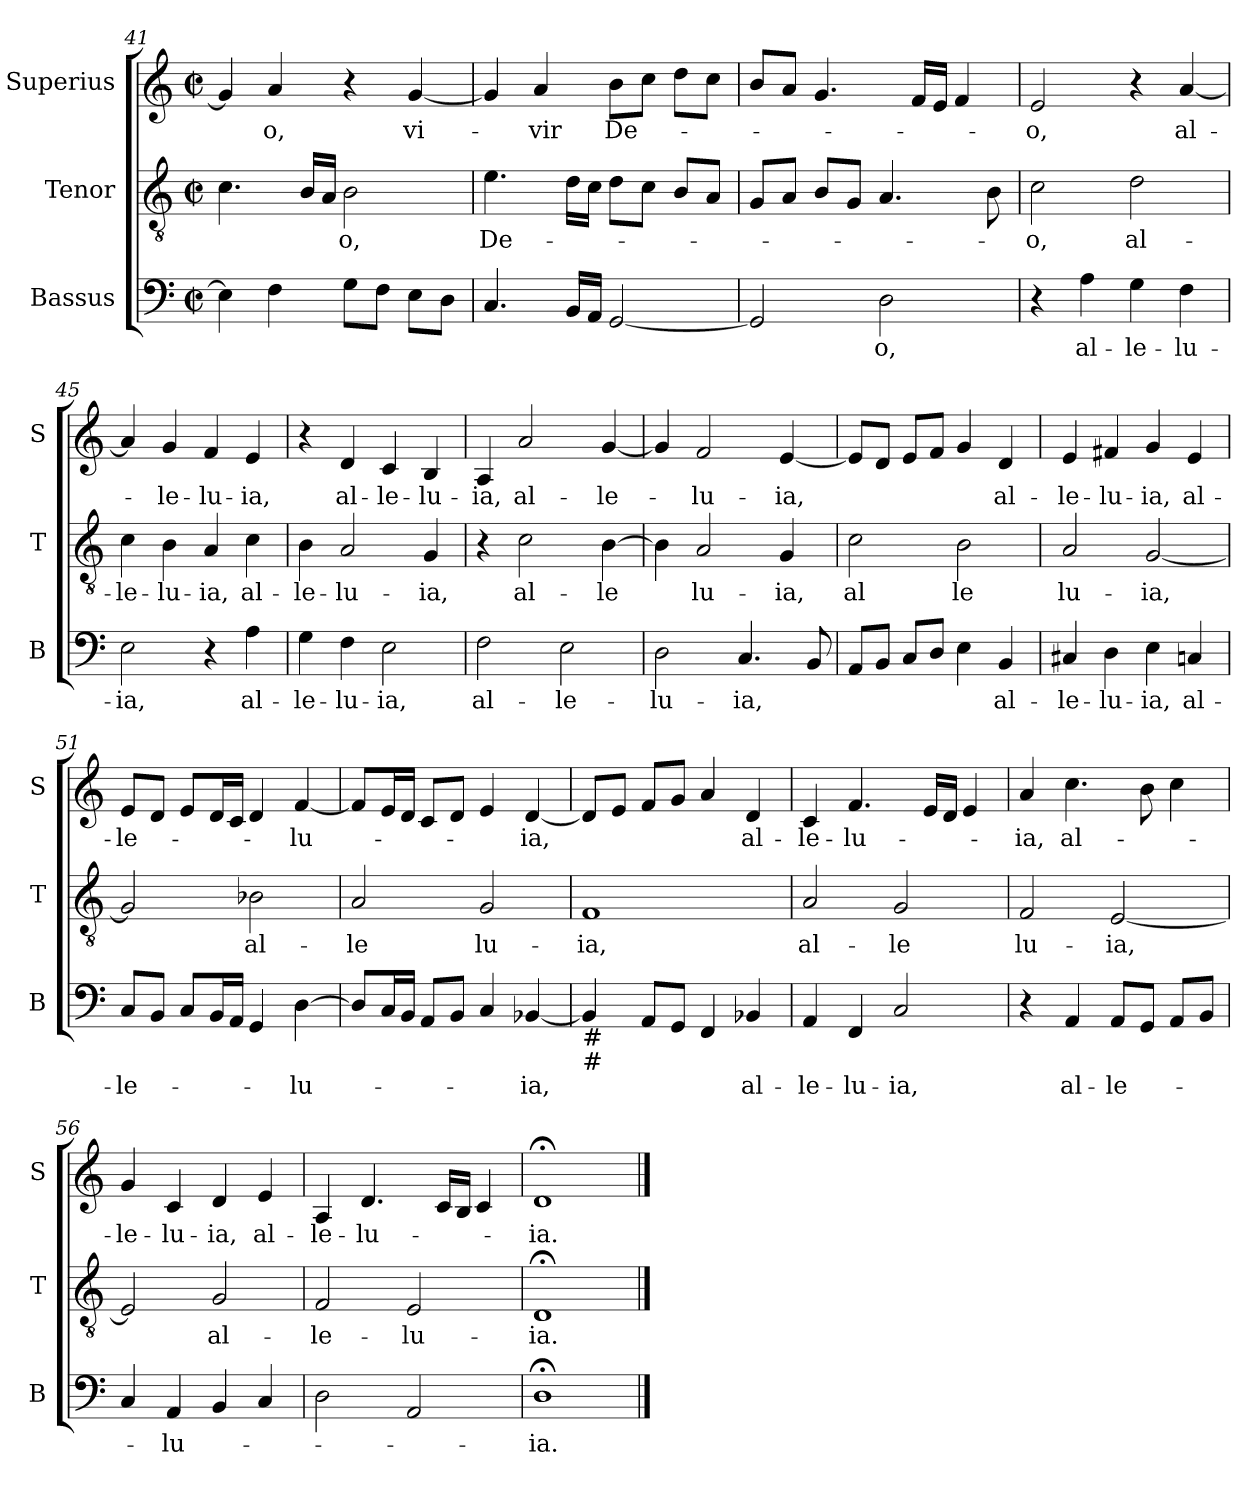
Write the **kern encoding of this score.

**kern	**text	**kern	**text	**kern	**text
*part3	*part3	*part2	*part2	*part1	*part1
*staff3	*staff3	*staff2	*staff2	*staff1	*staff1
*I"Bassus	*	*I"Tenor	*	*I"Superius	*
*I'B	*	*I'T	*	*I'S	*
*clefF4	*	*clefGv2	*	*clefG2	*
*k[]	*	*k[]	*	*k[]	*
*C:	*	*C:	*	*C:	*
*M2/2	*	*M2/2	*	*M2/2	*
*met(c|)	*	*met(c|)	*	*met(c|)	*
=41	=41	=41	=41	=41	=41
4E\]	.	4.c\	.	4g/]	.
!	!	!	!	!	!LO:LY:b
4F\	.	.	.	4a/	-o,
.	.	16B/LL	.	.	.
.	.	16A/JJ	.	.	.
!	!	!	!LO:LY:b	!	!
8G\L	.	2B\	-o,	4r	.
8F\J	.	.	.	.	.
!	!	!	!	!	!LO:LY:b
8E\L	.	.	.	[4g/	vi-
8D\J	.	.	.	.	.
=42	=42	=42	=42	=42	=42
!	!	!	!LO:LY:b	!	!
4.C/	.	4.e\	De-	4g/]	.
!	!	!	!	!	!LO:LY:b
.	.	.	.	4a/	-vir
16BB/LL	.	16d\LL	.	.	.
16AA/JJ	.	16c\JJ	.	.	.
!	!	!	!	!	!LO:LY:b
[2GG/	.	8d\L	.	8b\L	De-
.	.	8c\J	.	8cc\J	.
.	.	8B/L	.	8dd\L	.
.	.	8A/J	.	8cc\J	.
!!LO:LB:g=z
=43	=43	=43	=43	=43	=43
2GG/]	.	8G/L	.	8b/L	.
.	.	8A/J	.	8a/J	.
.	.	8B/L	.	4.g/	.
.	.	8G/J	.	.	.
!	!LO:LY:b	!	!	!	!
2D\	-o,	4.A/	.	.	.
.	.	.	.	16f/LL	.
.	.	.	.	16e/JJ	.
.	.	.	.	4f/	.
.	.	8B\	.	.	.
=44	=44	=44	=44	=44	=44
!	!	!	!LO:LY:b	!	!LO:LY:b
4r	.	2c\	-o,	2e/	-o,
!	!LO:LY:b	!	!	!	!
4A\	al-	.	.	.	.
!	!LO:LY:b	!	!LO:LY:b	!	!
4G\	-le-	2d\	al-	4r	.
!	!LO:LY:b	!	!	!	!LO:LY:b
4F\	-lu-	.	.	[4a/	al-
=45	=45	=45	=45	=45	=45
!	!LO:LY:b	!	!LO:LY:b	!	!
2E\	-ia,	4c\	-le-	4a/]	.
!	!	!	!LO:LY:b	!	!LO:LY:b
.	.	4B\	-lu-	4g/	-le-
!	!	!	!LO:LY:b	!	!LO:LY:b
4r	.	4A/	-ia,	4f/	-lu-
!	!LO:LY:b	!	!LO:LY:b	!	!LO:LY:b
4A\	al-	4c\	al-	4e/	-ia,
=46	=46	=46	=46	=46	=46
!	!LO:LY:b	!	!LO:LY:b	!	!
4G\	-le-	4B\	-le-	4r	.
!	!LO:LY:b	!	!LO:LY:b	!	!LO:LY:b
4F\	-lu-	2A/	-lu-	4d/	al-
!	!LO:LY:b	!	!	!	!LO:LY:b
2E\	-ia,	.	.	4c/	-le-
!	!	!	!LO:LY:b	!	!LO:LY:b
.	.	4G/	-ia,	4B/	-lu-
=47	=47	=47	=47	=47	=47
!	!LO:LY:b	!	!	!	!LO:LY:b
2F\	al-	4r	.	4A/	-ia,
!	!	!	!LO:LY:b	!	!LO:LY:b
.	.	2c\	al-	2a/	al-
!	!LO:LY:b	!	!	!	!
2E\	-le-	.	.	.	.
!	!	!	!LO:LY:b	!	!LO:LY:b
.	.	[4B\	-le	[4g/	-le-
=48	=48	=48	=48	=48	=48
!	!LO:LY:b	!	!	!	!
2D\	-lu-	4B\]	.	4g/]	.
!	!	!	!LO:LY:b	!	!LO:LY:b
.	.	2A/	lu-	2f/	-lu-
!	!LO:LY:b	!	!	!	!
4.C/	-ia,	.	.	.	.
!	!	!	!LO:LY:b	!	!LO:LY:b
.	.	4G/	-ia,	[4e/	-ia,
8BB/	.	.	.	.	.
!!LO:LB:g=z
=49	=49	=49	=49	=49	=49
!	!	!	!LO:LY:b	!	!
8AA/L	.	2c\	al	8e/L]	.
8BB/J	.	.	.	8d/J	.
8C/L	.	.	.	8e/L	.
8D/J	.	.	.	8f/J	.
!	!	!	!LO:LY:b	!	!
4E\	.	2B\	le	4g/	.
!	!LO:LY:b	!	!	!	!LO:LY:b
4BB/	al-	.	.	4d/	al-
=50	=50	=50	=50	=50	=50
!	!LO:LY:b	!	!LO:LY:b	!	!LO:LY:b
4C#X/	-le-	2A/	lu-	4e/	-le-
!	!LO:LY:b	!	!	!	!LO:LY:b
4D\	-lu-	.	.	4f#X/	-lu-
!	!LO:LY:b	!	!LO:LY:b	!	!LO:LY:b
4E\	-ia,	[2G/	-ia,	4g/	-ia,
!	!LO:LY:b	!	!	!	!LO:LY:b
4Cn/	al-	.	.	4e/	al-
=51	=51	=51	=51	=51	=51
!	!LO:LY:b	!	!	!	!LO:LY:b
8C/L	-le-	2G/]	.	8e/L	-le-
8BB/J	.	.	.	8d/J	.
8C/L	.	.	.	8e/L	.
16BB/L	.	.	.	16d/L	.
16AA/JJ	.	.	.	16c/JJ	.
!	!	!	!LO:LY:b	!	!
4GG/	.	2B-X\	al-	4d/	.
!	!LO:LY:b	!	!	!	!LO:LY:b
[4D\	-lu-	.	.	[4f/	-lu-
=52	=52	=52	=52	=52	=52
!	!	!	!LO:LY:b	!	!
8D/L]	.	2A/	-le	8f/L]	.
16C/L	.	.	.	16e/L	.
16BB/JJ	.	.	.	16d/JJ	.
8AA/L	.	.	.	8c/L	.
8BB/J	.	.	.	8d/J	.
!	!	!	!LO:LY:b	!	!
4C/	.	2G/	lu-	4e/	.
!	!LO:LY:b	!	!	!	!LO:LY:b
[4BB-X/	-ia,	.	.	[4d/	-ia,
=53	=53	=53	=53	=53	=53
!LO:TX:b:t=#	!	!	!	!	!
!LO:TX:b:t=#	!	!	!	!	!
!	!	!	!LO:LY:b	!	!
4BB-/]	.	1F	-ia,	8d/L]	.
.	.	.	.	8e/J	.
8AA/L	.	.	.	8f/L	.
8GG/J	.	.	.	8g/J	.
4FF/	.	.	.	4a/	.
!	!LO:LY:b	!	!	!	!LO:LY:b
4BB-X/	al-	.	.	4d/	al-
!!LO:LB:g=z
=54	=54	=54	=54	=54	=54
!	!LO:LY:b	!	!LO:LY:b	!	!LO:LY:b
4AA/	-le-	2A/	al-	4c/	-le-
!	!LO:LY:b	!	!	!	!LO:LY:b
4FF/	-lu-	.	.	4.f/	-lu-
!	!LO:LY:b	!	!LO:LY:b	!	!
2C/	-ia,	2G/	-le	.	.
.	.	.	.	16e/LL	.
.	.	.	.	16d/JJ	.
.	.	.	.	4e/	.
=55	=55	=55	=55	=55	=55
!	!	!	!LO:LY:b	!	!LO:LY:b
4r	.	2F/	lu-	4a/	-ia,
!	!LO:LY:b	!	!	!	!LO:LY:b
4AA/	al-	.	.	4.cc\	al-
!	!LO:LY:b	!	!LO:LY:b	!	!
8AA/L	-le-	[2E/	-ia,	.	.
8GG/J	.	.	.	8b\	.
8AA/L	.	.	.	4cc\	.
8BB/J	.	.	.	.	.
=56	=56	=56	=56	=56	=56
!	!	!	!	!	!LO:LY:b
4C/	.	2E/]	.	4g/	-le-
!	!LO:LY:b	!	!	!	!LO:LY:b
4AA/	-lu-	.	.	4c/	-lu-
!	!	!	!LO:LY:b	!	!LO:LY:b
4BB/	.	2G/	al-	4d/	-ia,
!	!	!	!	!	!LO:LY:b
4C/	.	.	.	4e/	al-
=57	=57	=57	=57	=57	=57
!	!	!	!LO:LY:b	!	!LO:LY:b
2D\	.	2F/	-le-	4A/	-le-
!	!	!	!	!	!LO:LY:b
.	.	.	.	4.d/	-lu-
!	!	!	!LO:LY:b	!	!
2AA/	.	2E/	-lu-	.	.
.	.	.	.	16c/LL	.
.	.	.	.	16B/JJ	.
.	.	.	.	4c/	.
=58	=58	=58	=58	=58	=58
!	!LO:LY:b	!	!LO:LY:b	!	!LO:LY:b
1D;<	-ia.	1D;<	-ia.	1d;<	-ia.
==	==	==	==	==	==
*-	*-	*-	*-	*-	*-
